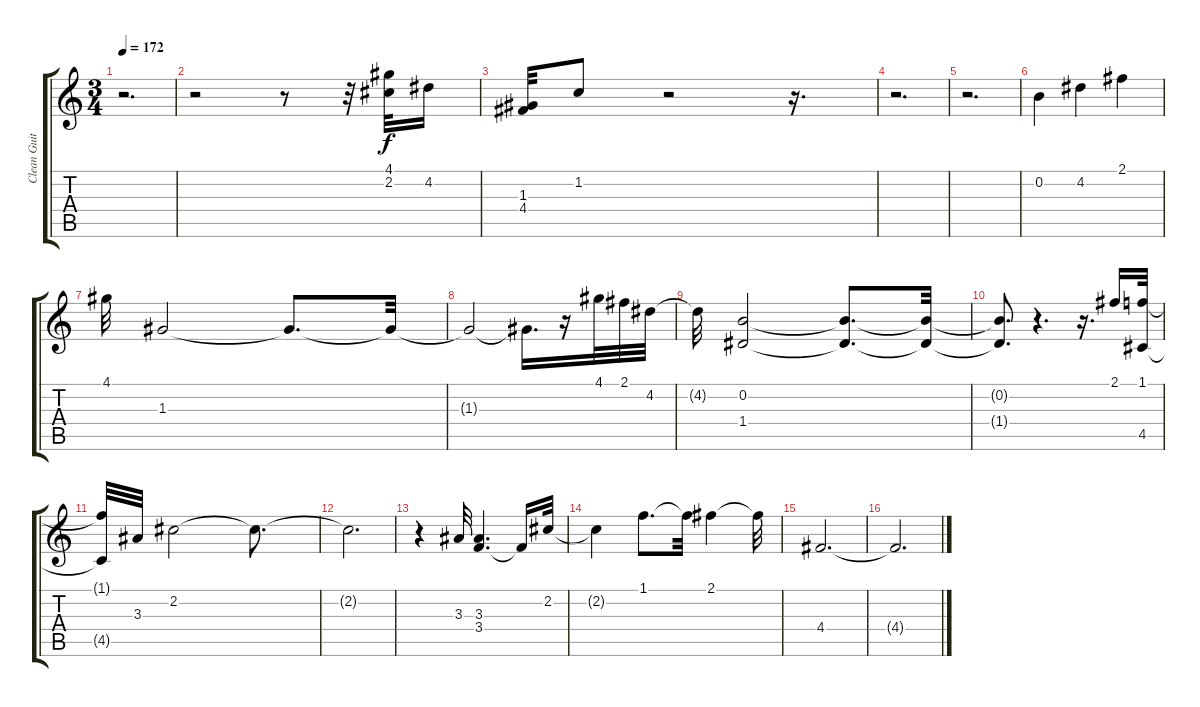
\track ("Clean Guitar" "Clean Guit") {instrument acousticguitarsteel}
\staff {score tabs}
\tuning (E4 B3 G3 D3 A2 E2) {hide}
\ts (3 4)
\tempo 172
\clef g2
\ks c
r.2{d dy f} |
r.2 r.8 r.32 (4.1 2.2).32 4.2.16 |
(1.3 4.4).32 1.2.8 r.2 r.16{d} |
r.2{d} |
r.2{d} |
0.2.4 4.2.4 2.1.4 |
4.1.32 1.3.2 1.3{t}.8{d} 1.3{t}.32 |
1.3{t}.2 1.3{t}.16{d} r.16 4.1.32 2.1.32 4.2.32 |
4.2{t}.32 (0.2 1.4).2 (0.2{t} 1.4{t}).8{d} (0.2{t} 1.4{t}).32 |
(0.2{t} 1.4{t}).8{d} r.4{d} r.16{d} 2.1.16 (1.1 4.5).32 |
(1.1{t} 4.5{t}).32 3.3.32 2.2.2 2.2{t}.8{d} |
2.2{t}.2{d} |
r.4 3.3.32 (3.3 3.4).4{d} 3.4{t}.16 2.2.32 |
2.2{t}.4 1.1.8{d} 1.1{t}.32 2.1.4 2.1{t}.32 |
4.4.2{d} |
4.4{t}.2{d}
